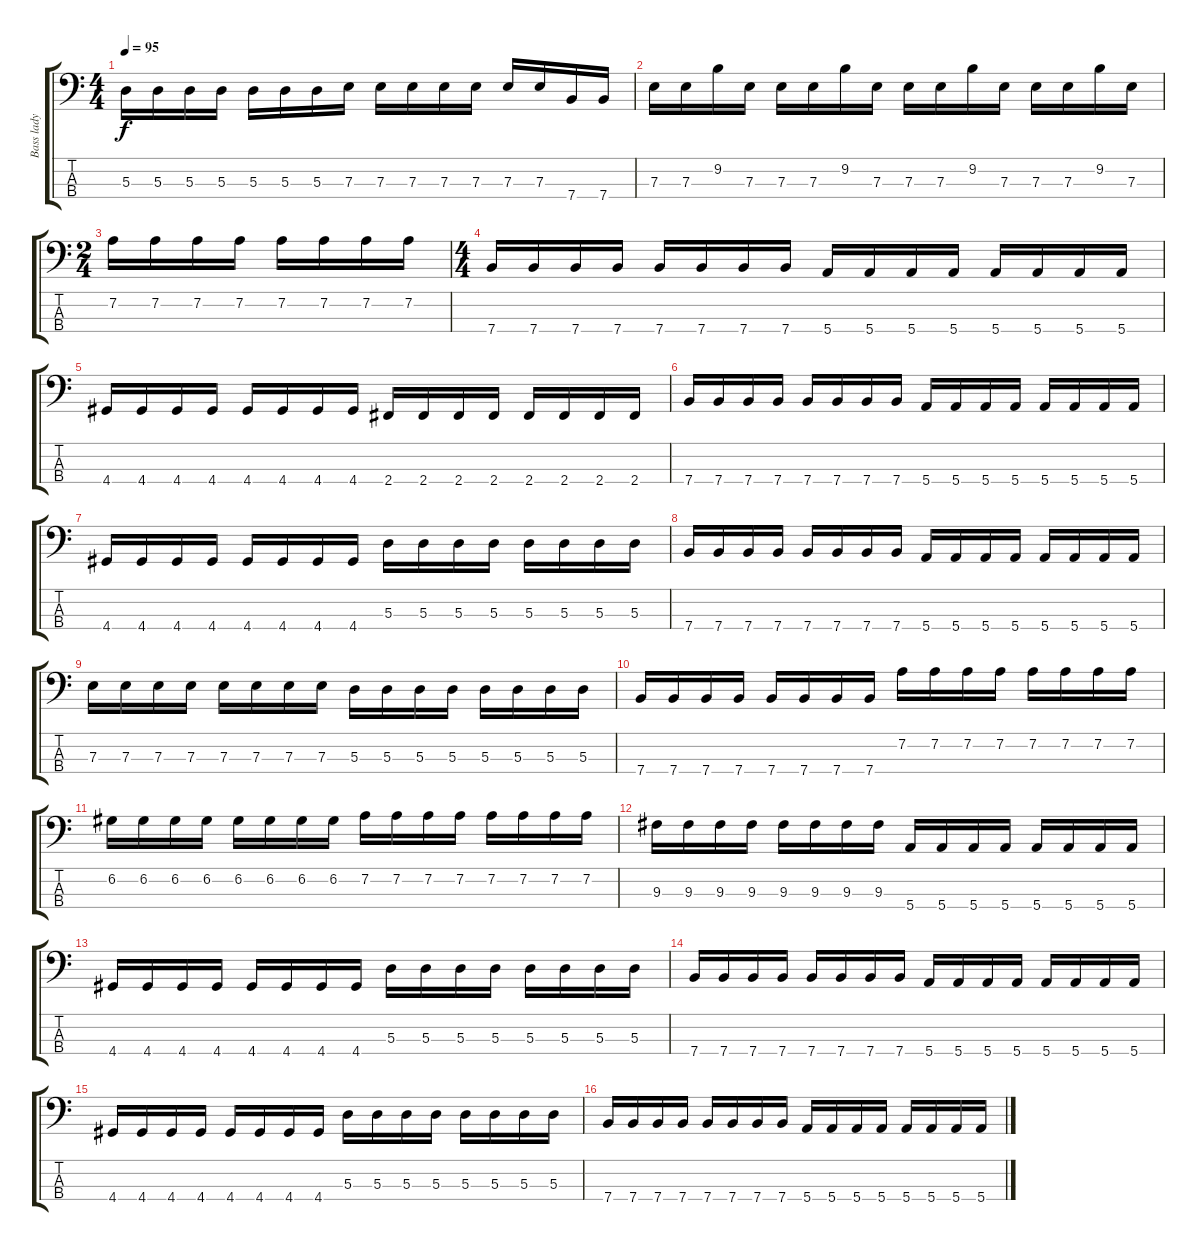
\track ("Bass lady" "Bass lady") {instrument electricbassfinger}
\staff {score tabs}
\tuning (G2 D2 A1 E1) {hide}
\ts (4 4)
\tempo 95
\clef f4
\ks c
5.3.16{dy f} 5.3.16 5.3.16 5.3.16 5.3.16 5.3.16 5.3.16 7.3.16 7.3.16 7.3.16 7.3.16 7.3.16 7.3.16 7.3.16 7.4.16 7.4.16 |
7.3.16 7.3.16 9.2.16 7.3.16 7.3.16 7.3.16 9.2.16 7.3.16 7.3.16 7.3.16 9.2.16 7.3.16 7.3.16 7.3.16 9.2.16 7.3.16 |
\ts (2 4)
7.2.16 7.2.16 7.2.16 7.2.16 7.2.16 7.2.16 7.2.16 7.2.16 |
\ts (4 4)
7.4.16 7.4.16 7.4.16 7.4.16 7.4.16 7.4.16 7.4.16 7.4.16 5.4.16 5.4.16 5.4.16 5.4.16 5.4.16 5.4.16 5.4.16 5.4.16 |
4.4.16 4.4.16 4.4.16 4.4.16 4.4.16 4.4.16 4.4.16 4.4.16 2.4.16 2.4.16 2.4.16 2.4.16 2.4.16 2.4.16 2.4.16 2.4.16 |
7.4.16 7.4.16 7.4.16 7.4.16 7.4.16 7.4.16 7.4.16 7.4.16 5.4.16 5.4.16 5.4.16 5.4.16 5.4.16 5.4.16 5.4.16 5.4.16 |
4.4.16 4.4.16 4.4.16 4.4.16 4.4.16 4.4.16 4.4.16 4.4.16 5.3.16 5.3.16 5.3.16 5.3.16 5.3.16 5.3.16 5.3.16 5.3.16 |
7.4.16 7.4.16 7.4.16 7.4.16 7.4.16 7.4.16 7.4.16 7.4.16 5.4.16 5.4.16 5.4.16 5.4.16 5.4.16 5.4.16 5.4.16 5.4.16 |
7.3.16 7.3.16 7.3.16 7.3.16 7.3.16 7.3.16 7.3.16 7.3.16 5.3.16 5.3.16 5.3.16 5.3.16 5.3.16 5.3.16 5.3.16 5.3.16 |
7.4.16 7.4.16 7.4.16 7.4.16 7.4.16 7.4.16 7.4.16 7.4.16 7.2.16 7.2.16 7.2.16 7.2.16 7.2.16 7.2.16 7.2.16 7.2.16 |
6.2.16 6.2.16 6.2.16 6.2.16 6.2.16 6.2.16 6.2.16 6.2.16 7.2.16 7.2.16 7.2.16 7.2.16 7.2.16 7.2.16 7.2.16 7.2.16 |
9.3.16 9.3.16 9.3.16 9.3.16 9.3.16 9.3.16 9.3.16 9.3.16 5.4.16 5.4.16 5.4.16 5.4.16 5.4.16 5.4.16 5.4.16 5.4.16 |
4.4.16 4.4.16 4.4.16 4.4.16 4.4.16 4.4.16 4.4.16 4.4.16 5.3.16 5.3.16 5.3.16 5.3.16 5.3.16 5.3.16 5.3.16 5.3.16 |
7.4.16 7.4.16 7.4.16 7.4.16 7.4.16 7.4.16 7.4.16 7.4.16 5.4.16 5.4.16 5.4.16 5.4.16 5.4.16 5.4.16 5.4.16 5.4.16 |
4.4.16 4.4.16 4.4.16 4.4.16 4.4.16 4.4.16 4.4.16 4.4.16 5.3.16 5.3.16 5.3.16 5.3.16 5.3.16 5.3.16 5.3.16 5.3.16 |
7.4.16 7.4.16 7.4.16 7.4.16 7.4.16 7.4.16 7.4.16 7.4.16 5.4.16 5.4.16 5.4.16 5.4.16 5.4.16 5.4.16 5.4.16 5.4.16
